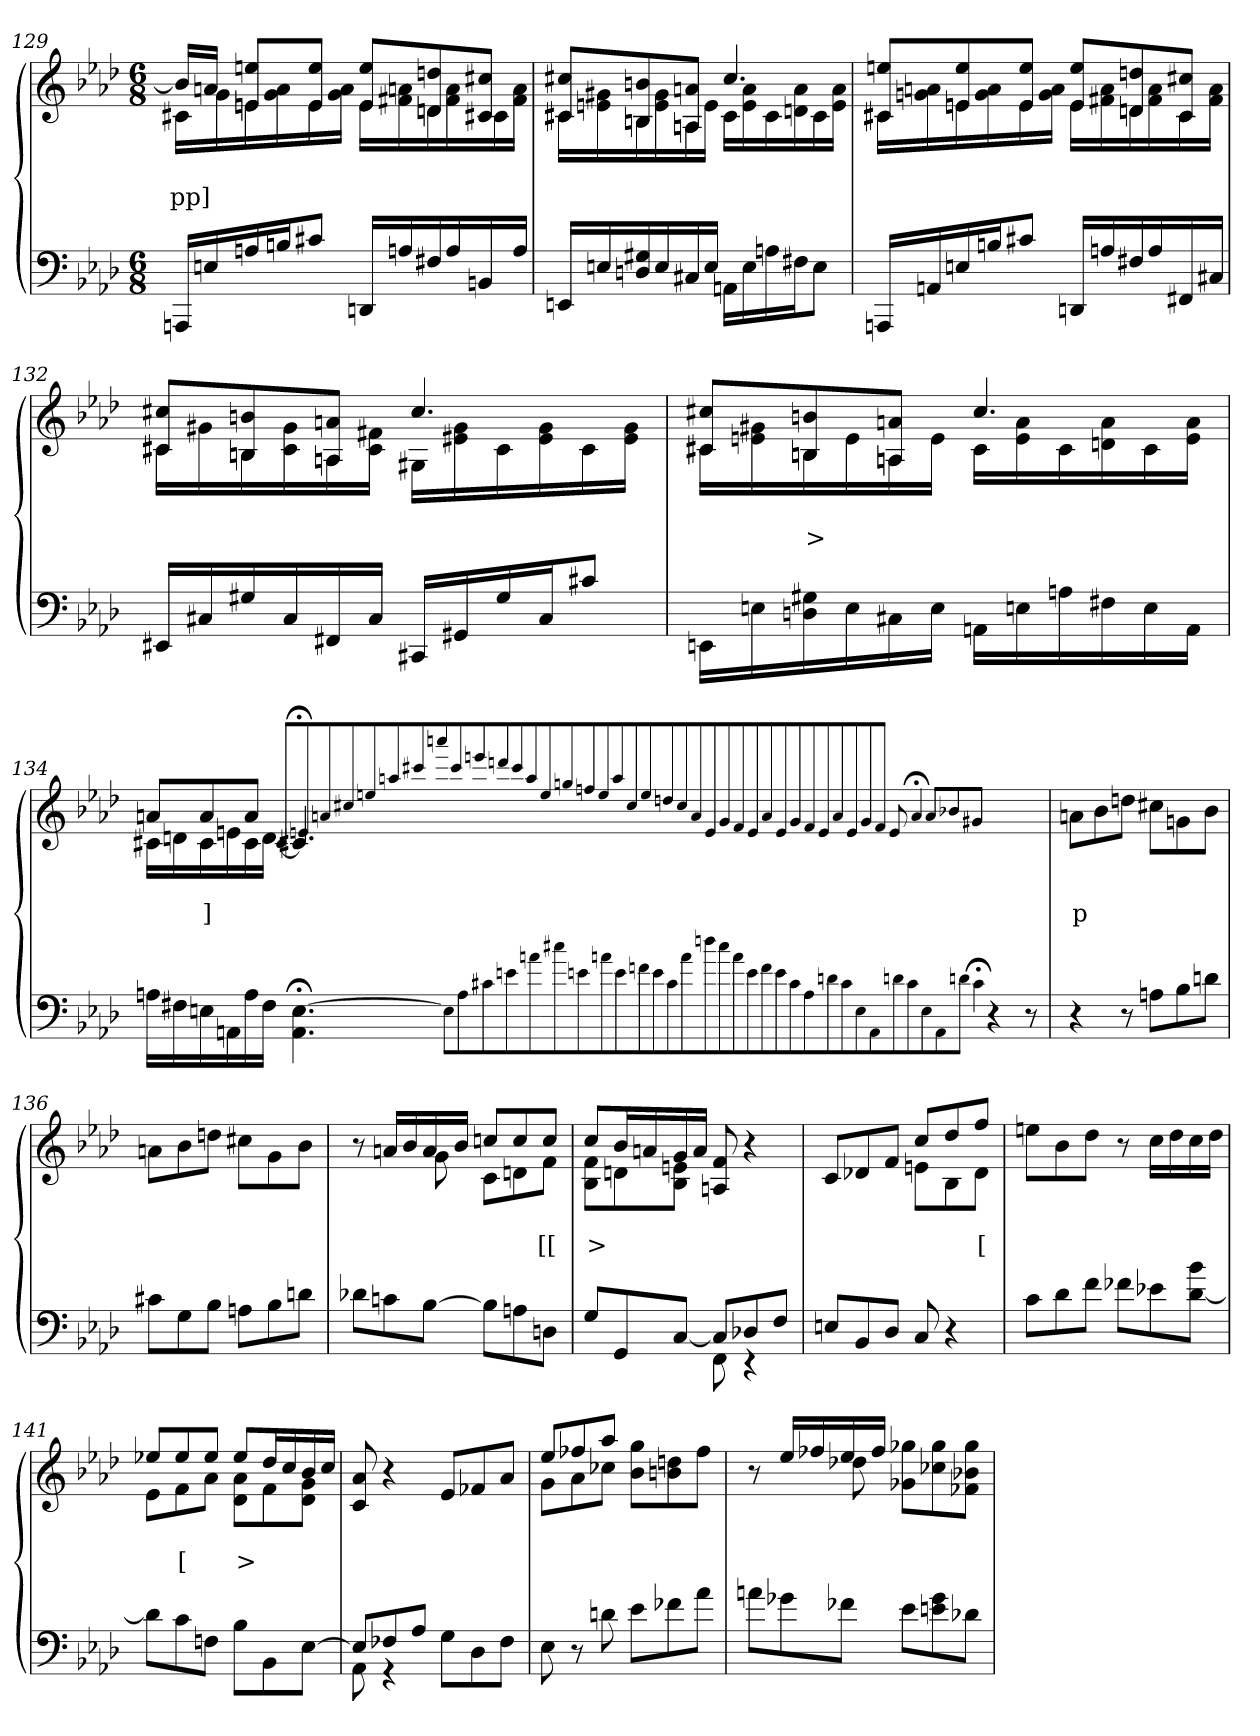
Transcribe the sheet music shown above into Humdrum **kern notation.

**kern	**kern	**text	**text
*part2	*part1	*part1	*part1
*staff2	*staff1	*staff1	*staff1
*clefF4	*clefG2	*	*
*k[b-e-a-d-]	*k[b-e-a-d-]	*	*
*M6/8	*M6/8	*	*
=129	=129	=129	=129
*	*^	*	*
16AAAnLL	16bnLL]	16c#LL	.	pp]
16En	16anJJ	16g	.	.
16An	8een 8enL	16en	.	.
16BnJ	.	16a 16g	.	.
8c#XJ	8ee 8eJ	16e	.	.
.	.	16a 16gJJ	.	.
16DDnLL	8ee 8eL	16eLL	.	.
16An	.	16an 16f#X	.	.
16F#X	8ddn 8dn	16dn	.	.
16A	.	16a 16f#	.	.
16BBn	8cc#X 8c#XJ	16c#	.	.
16AJJ	.	16a 16f#JJ	.	.
=130	=130	=130	=130	=130
16EEnLL	8cc#X 8c#XL	16c#LL	.	.
16En	.	16g#X 16en	.	.
16G#X 16Dn	8bn 8Bn	16Bn	.	.
16E	.	16e 16g#	.	.
16C#X	8an 8AnJ	16An	.	.
16EJJ	.	16eJJ	.	.
16AAnLL	4.cc#	16c#LL	.	.
16E	.	16a 16e	.	.
16An	.	16c#	.	.
16F#XJ	.	16a 16dn	.	.
8EJ	.	16c#	.	.
.	.	16a 16eJJ	.	.
=131	=131	=131	=131	=131
16AAAnLL	8een 8c#XL	16c#LL	.	.
16AAn	.	16an 16gn	.	.
16En	8ee 8e	16en	.	.
16BnJ	.	16a 16g	.	.
8c#XJ	8ee 8eJ	16e	.	.
.	.	16a 16gJJ	.	.
16DDnLL	8ee 8eL	16eLL	.	.
16An	.	16a 16f#X	.	.
16F#X	8ddn 8dn	16dn	.	.
16A	.	16a 16f#	.	.
16FF#	8cc# 8c#J	16c#	.	.
16C#JJ	.	16a 16f#JJ	.	.
=132	=132	=132	=132	=132
16EE#XLL	8cc#X 8c#XL	16c#LL	.	.
16C#X	.	16g#X	.	.
16G#X	8bn 8Bn	16Bn	.	.
16C#	.	16g# 16c#	.	.
16FF#X	8an 8AnJ	16An	.	.
16C#JJ	.	16f#X 16c#JJ	.	.
16CC#LL	4.cc#	16G#/LL	.	.
16GG#	.	16g#\ 16e#X\	.	.
16G#	.	16c#\	.	.
16C#J	.	16g#\ 16e#\	.	.
8c#J	.	16c#\	.	.
.	.	16g#\ 16e#\JJ	.	.
=133	=133	=133	=133	=133
16EEn\LL	8cc#X 8c#XL	16c#LL	.	.
16En	.	16g#X 16en	.	.
16G#X 16Dn	8bn 8Bn	16Bn	.	>
16E	.	16e	.	.
16C#X	8an 8AnJ	16An	.	.
16EJJ	.	16eJJ	.	.
16AAnLL	4.cc#	16c#LL	.	.
16En	.	16a 16e	.	.
16An	.	16c#	.	.
16F#X	.	16a 16dn	.	.
16E	.	16c#	.	.
16AAJJ	.	16a 16eJJ	.	.
=134	=134	=134	=134	=134
16AnLL	8anL	16c#LL	.	.
16F#X	.	16dn	.	.
16En	8a	16c#	.	]
16AAn	.	16en	.	.
16A	8aJ	16c#	.	.
16F#JJ	.	16dJJ	.	.
[4.E\;< 4.AA\;<	[4.c#X;<	4.ryy	.	.
*	*v	*v	*	*
.	8qqc#L]	.	.
.	8qqen	.	.
.	8qqan	.	.
.	8qqcc#	.	.
.	8qqeen	.	.
.	8qqaan	.	.
.	8qqccc#	.	.
.	8qqaaan	.	.
8qqE\L]	8qqccc#	.	.
8qqA	8qeeen	.	.
8qqc#X	8qqdddn	.	.
8qqen	8qqccc#	.	.
8qqan	8qqaa	.	.
8qqcc#	8qqee	.	.
8qqen	8qggn	.	.
8qqan	8qqffn	.	.
8qqe	8qqee	.	.
8qqfn	8qqaa	.	.
8qqe	8qqcc#	.	.
8qqc#	8qee	.	.
8qqa	8qqddn	.	.
8qqddn	8qqcc#	.	.
8qqcc#	8qqa	.	.
8qqa	8qqe	.	.
8qqe	8qg	.	.
8qqf	8qqf	.	.
8qqe	8qqe	.	.
8qqc#	8qqa	.	.
8qqA	8qqe	.	.
8qqdn	8qg	.	.
8qqc#	8qqf	.	.
8qqE	8qqe	.	.
8qqAA	8qqa	.	.
8qqdn	8qqe	.	.
8qqc#	8qg	.	.
8qqE	8qqfJ	.	.
8qqAA	8qqe	.	.
8qqdnJ	[4qqa;<	.	.
4qqc#;<\	8qqaL]	.	.
4qqr	8qqb-X	.	.
8qqr	8qqg#XJ	.	.
=135	=135	=135	=135
4r	8an\L	.	p
.	8b-	.	.
8r	8ddnJ	.	.
8AnL	8cc#X\L	.	.
8B-	8gn	.	.
8dnJ	8b-J	.	.
=136	=136	=136	=136
8c#XL	8an\L	.	.
8G	8b-	.	.
8B-J	8ddnJ	.	.
8AnL	8cc#X\L	.	.
8B-	8g\	.	.
8dnJ	8b-J	.	.
=137	=137	=137	=137
*	*^	*	*
8d-XL	8r	4ryy	.	.
8cn	16anLL	.	.	.
.	16b-	.	.	.
[8B-J	16a	8g	.	.
.	16b-JJ	.	.	.
8B-L]	8ccnL	8cL	.	.
8An	8cc	8dn	.	.
8DnJ	8ccJ	8fJ	.	[[
=138	=138	=138	=138	=138
*^	*	*	*	*
4.ryy	8GL	8ccL	8f 8B-L	.	>
.	8GG	16b-L	8dn	.	.
.	.	16an	.	.	.
.	[8CJ	16g	8en 8B-J	.	.
.	.	16aJJ	.	.	.
8CL]	8FF	8f 8An	4.ryy	.	.
8D-X	4r	4r	.	.	.
8FJ	.	.	.	.	.
*v	*v	*	*	*	*
=139	=139	=139	=139	=139
8EnL	8cL	4.ryy	.	.
8BB-	8d-X	.	.	.
8D-J	8fJ	.	.	.
8C	8ccL	8enL	.	.
4r	8dd-	8B-	.	.
.	8ffJ	8d-J	.	[
*	*v	*v	*	*
=140	=140	=140	=140
8cL	8eenL	.	.
8d-	8b-	.	.
8fJ	8dd-J	.	.
8f-XL	8r	.	<
8e-X	16ccLL	.	.
.	16dd-	.	.
[8d- 8b-J	16cc	.	.
.	16dd-JJ	.	.
=141	=141	=141	=141
*	*^	*	*
8d-L]	8ee-XL	8e-L	.	.
8c	8ee-	8f	.	[
8FnJ	8ee-J	8a-J	.	.
8B-L	8ee-L	8a- 8d-L	.	>
8BB-	16dd-L	8f	.	.
.	16cc	.	.	.
[8E-J	16b-	8g 8d-J	.	.
.	16ccJJ	.	.	.
*	*v	*v	*	*
=142	=142	=142	=142
*^	*	*	*
8E-L]	8AA-	8a- 8c	.	.
8F-X	4r	4r	.	]
8A-J	.	.	.	.
4.ryy	8GL	8e-/L	.	.
.	8D-	8f-X	.	.
.	8F-J	8a-J	.	.
*v	*v	*	*	*
=143	=143	=143	=143
*	*^	*	*
8E-	8ee-L	8gL	.	.
8r	8ff-X	8a-	.	.
8dn	8aa-J	8cc-XJ	.	.
8e-L	8gg 8b-L	4.ryy	.	.
8f-X	8ddn 8bn	.	.	.
8a-J	8ff-J	.	.	.
=144	=144	=144	=144	=144
8anL	8r	4ryy	.	.
8g-X	16ee-LL	.	.	.
.	16ff-X	.	.	.
8f-XJ	16ee-	8dd-X	.	.
.	16ff-JJ	.	.	.
8e-L	8gg-X 8g-XL	4.ryy	.	.
8en 8g-	8gg- 8cc-X	.	.	.
8d-XJ	8gg- 8b-X 8f-J	.	.	.
*	*v	*v	*	*
=	=	=	=
*-	*-	*-	*-
